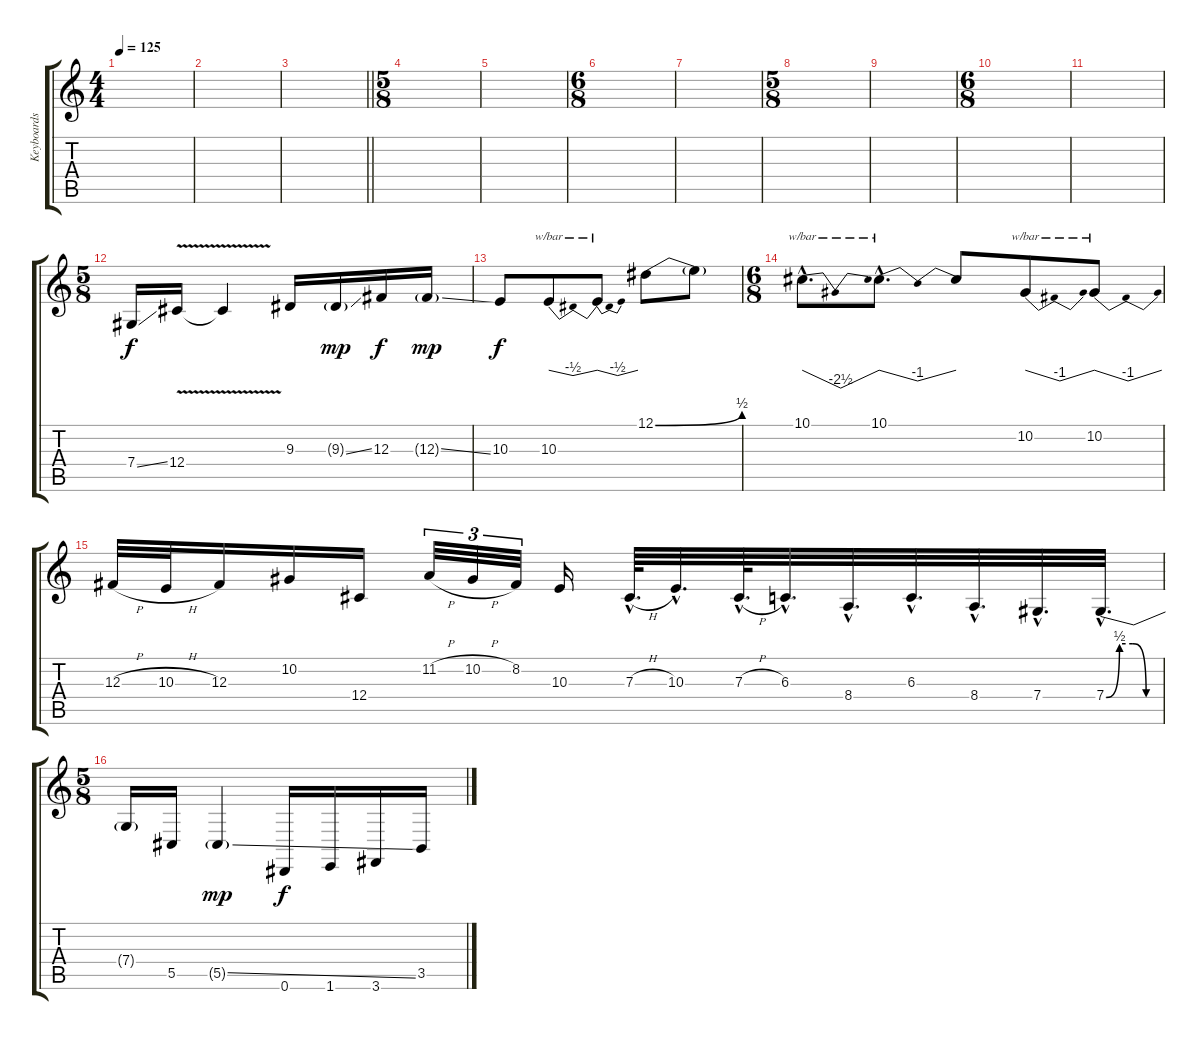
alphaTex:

\track ("Keyboards" "Keyboards") {instrument lead2sawtooth}
\staff {score tabs}
\tuning (Eb4 Bb3 Gb3 Db3 Ab2 Eb2) {hide}
\ts (4 4)
\tempo 125
\clef g2
\ks c
|
|
\barLineRight lightlight
|
\ts (5 8)
|
|
\ts (6 8)
|
|
\ts (5 8)
|
|
\ts (6 8)
|
|
\ts (5 8)
7.4{ss}.16{volume 16} 12.4{v}.16 12.4{t}.4 9.3.16 9.3{ss g}.16{dy mp} 12.3.16{dy f} 12.3{ss g}.16{dy mp} |
10.3.8{dy f} 10.3.8{tbe (dip default 0 0 30 -2 60 0)} 10.3{t}.8{tbe (dip default 0 0 30 -2 60 0)} 12.1{be (bend 0 0 60 2)}.8 12.1{t}.8 |
\ts (6 8)
10.1{hac}.8{d tbe (dip default 0 0 30 -10 60 0)} 10.1{hac}.8{d tbe (dip default 0 0 30 -4 60 0)} 10.1{t}.8 10.2.8{tbe (dip default 0 0 30 -4 60 0)} 10.2.8{tbe (dip default 0 0 30 -4 60 0)} |
12.3{h}.32 10.3{h}.32 12.3.16 10.2.16 12.4.16 11.2{h}.32{tu (3 2)} 10.2{h}.32{tu (3 2)} 8.2.32{tu (3 2)} 10.3.16 7.3{h hac}.64{d} 10.3{hac}.32{d} 7.3{h hac}.64{d} 6.3{hac}.32{d} 8.4{hac}.32{d} 6.3{hac}.32{d} 8.4{hac}.32{d} 7.4{hac}.32{d} 7.4{be (custom 0 0 15 2 30 2 45 0 60 0) hac}.32{d} |
\ts (5 8)
7.4{t}.16 5.5.16 5.5{ss g}.4{dy mp} 0.6.16{dy f} 1.6.16 3.6.16 3.5.16
